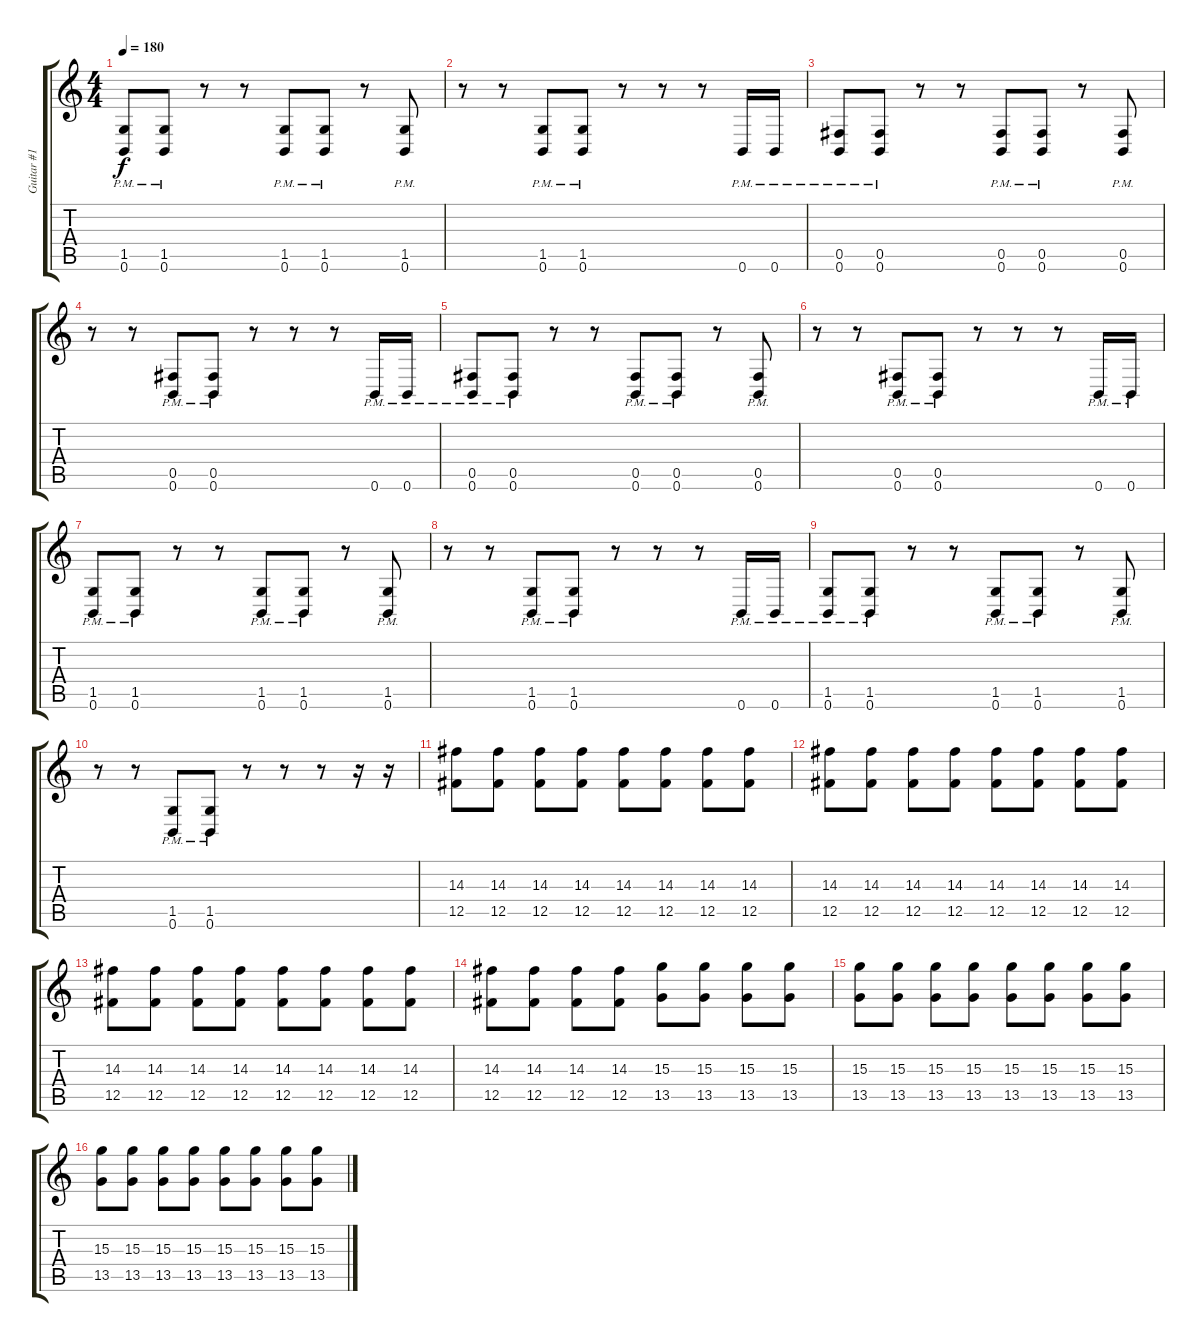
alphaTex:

\track ("Guitar #1" "Guitar #1") {instrument distortionguitar}
\staff {score tabs}
\tuning (D4 Ab3 E3 B2 Gb2 B1) {hide}
\ts (4 4)
\tempo 180
\clef g2
\ks c
(1.5{pm} 0.6{pm}).8{dy f} (1.5{pm} 0.6{pm}).8 r.8 r.8 (1.5{pm} 0.6{pm}).8 (1.5{pm} 0.6{pm}).8 r.8 (1.5{pm} 0.6{pm}).8 |
r.8 r.8 (1.5{pm} 0.6{pm}).8 (1.5{pm} 0.6{pm}).8 r.8 r.8 r.8 0.6{pm}.16 0.6{pm}.16 |
(0.5{pm} 0.6{pm}).8 (0.5{pm} 0.6{pm}).8 r.8 r.8 (0.5{pm} 0.6{pm}).8 (0.5{pm} 0.6{pm}).8 r.8 (0.5{pm} 0.6{pm}).8 |
r.8 r.8 (0.5{pm} 0.6{pm}).8 (0.5{pm} 0.6{pm}).8 r.8 r.8 r.8 0.6{pm}.16 0.6{pm}.16 |
(0.5{pm} 0.6{pm}).8 (0.5{pm} 0.6{pm}).8 r.8 r.8 (0.5{pm} 0.6{pm}).8 (0.5{pm} 0.6{pm}).8 r.8 (0.5{pm} 0.6{pm}).8 |
r.8 r.8 (0.5{pm} 0.6{pm}).8 (0.5{pm} 0.6{pm}).8 r.8 r.8 r.8 0.6{pm}.16 0.6{pm}.16 |
(1.5{pm} 0.6{pm}).8 (1.5{pm} 0.6{pm}).8 r.8 r.8 (1.5{pm} 0.6{pm}).8 (1.5{pm} 0.6{pm}).8 r.8 (1.5{pm} 0.6{pm}).8 |
r.8 r.8 (1.5{pm} 0.6{pm}).8 (1.5{pm} 0.6{pm}).8 r.8 r.8 r.8 0.6{pm}.16 0.6{pm}.16 |
(1.5{pm} 0.6{pm}).8 (1.5{pm} 0.6{pm}).8 r.8 r.8 (1.5{pm} 0.6{pm}).8 (1.5{pm} 0.6{pm}).8 r.8 (1.5{pm} 0.6{pm}).8 |
r.8 r.8 (1.5{pm} 0.6{pm}).8 (1.5{pm} 0.6{pm}).8 r.8 r.8 r.8 r.16 r.16 |
(14.3 12.5).8 (14.3 12.5).8 (14.3 12.5).8 (14.3 12.5).8 (14.3 12.5).8 (14.3 12.5).8 (14.3 12.5).8 (14.3 12.5).8 |
(14.3 12.5).8 (14.3 12.5).8 (14.3 12.5).8 (14.3 12.5).8 (14.3 12.5).8 (14.3 12.5).8 (14.3 12.5).8 (14.3 12.5).8 |
(14.3 12.5).8 (14.3 12.5).8 (14.3 12.5).8 (14.3 12.5).8 (14.3 12.5).8 (14.3 12.5).8 (14.3 12.5).8 (14.3 12.5).8 |
(14.3 12.5).8 (14.3 12.5).8 (14.3 12.5).8 (14.3 12.5).8 (15.3 13.5).8 (15.3 13.5).8 (15.3 13.5).8 (15.3 13.5).8 |
(15.3 13.5).8 (15.3 13.5).8 (15.3 13.5).8 (15.3 13.5).8 (15.3 13.5).8 (15.3 13.5).8 (15.3 13.5).8 (15.3 13.5).8 |
(15.3 13.5).8 (15.3 13.5).8 (15.3 13.5).8 (15.3 13.5).8 (15.3 13.5).8 (15.3 13.5).8 (15.3 13.5).8 (15.3 13.5).8
